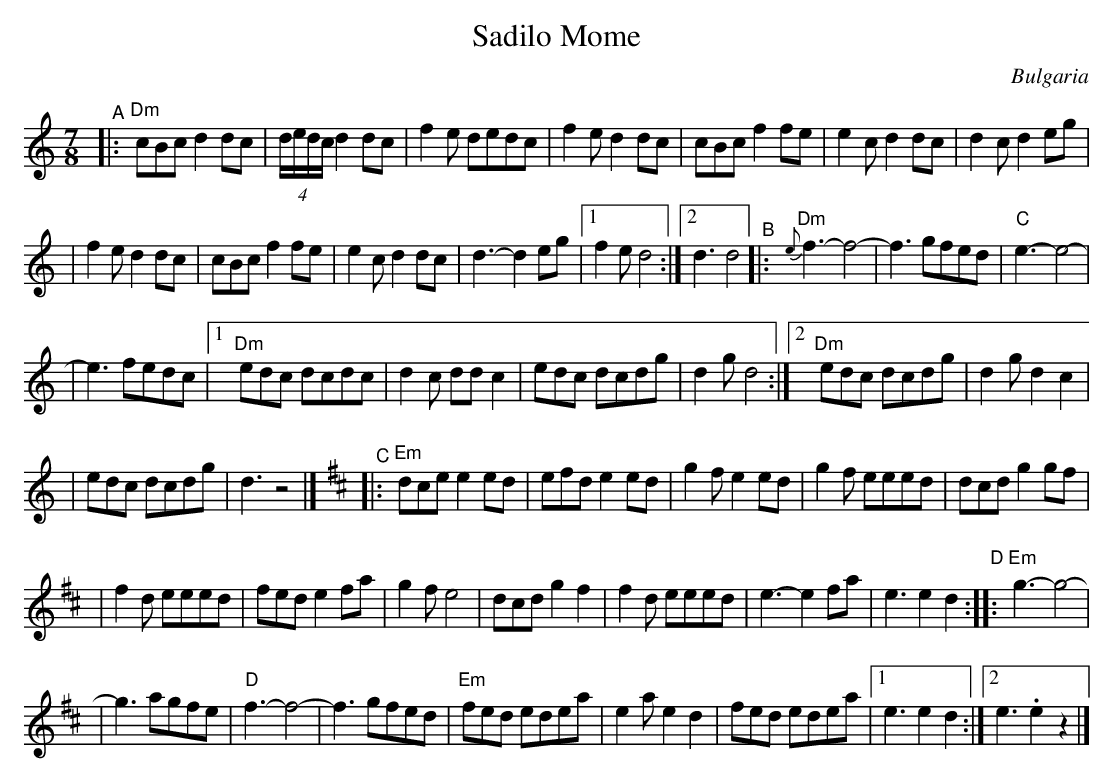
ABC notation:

X:1
T: Sadilo Mome
O: Bulgaria
M: 7/8
L: 1/8
K: Ddor
"^A"\
|: "Dm" cBc d2dc | (4d/e/d/c/ d2dc | f2e dedc | f2e d2dc | cBc f2fe | e2c d2dc | d2c d2eg |
| f2e d2dc | cBc f2fe | e2c d2dc | d3- d2eg |1 f2e d4 :|2 d3 d4 \
"^B"\
|: "Dm"{e}f3- f4- | f3 gfed | "C"e3- e4- |
| e3 fedc |1 "Dm"edc dcdc | d2c ddc2 | edc dcdg | d2g d4 :|2"Dm"edc dcdg | d2g d2c2 |
| edc dcdg | d3 z4 |][K:Edor] \
"^C"\
|:"Em"dce e2ed | efd e2ed | g2f e2ed | g2f eeed | dcd g2gf |
| f2d eeed | fed e2fa | g2f e4 | dcd g2f2 | f2d eeed | e3- e2fa | e3 e2d2 \
"^D"\
::"Em"g3- g4- |
| g3 agfe | "D"f3- f4- | f3 gfed | "Em"fed edea | e2a e2d2 | fed edea |1e3 e2d2 :|2 e3 .e2z2 |]
